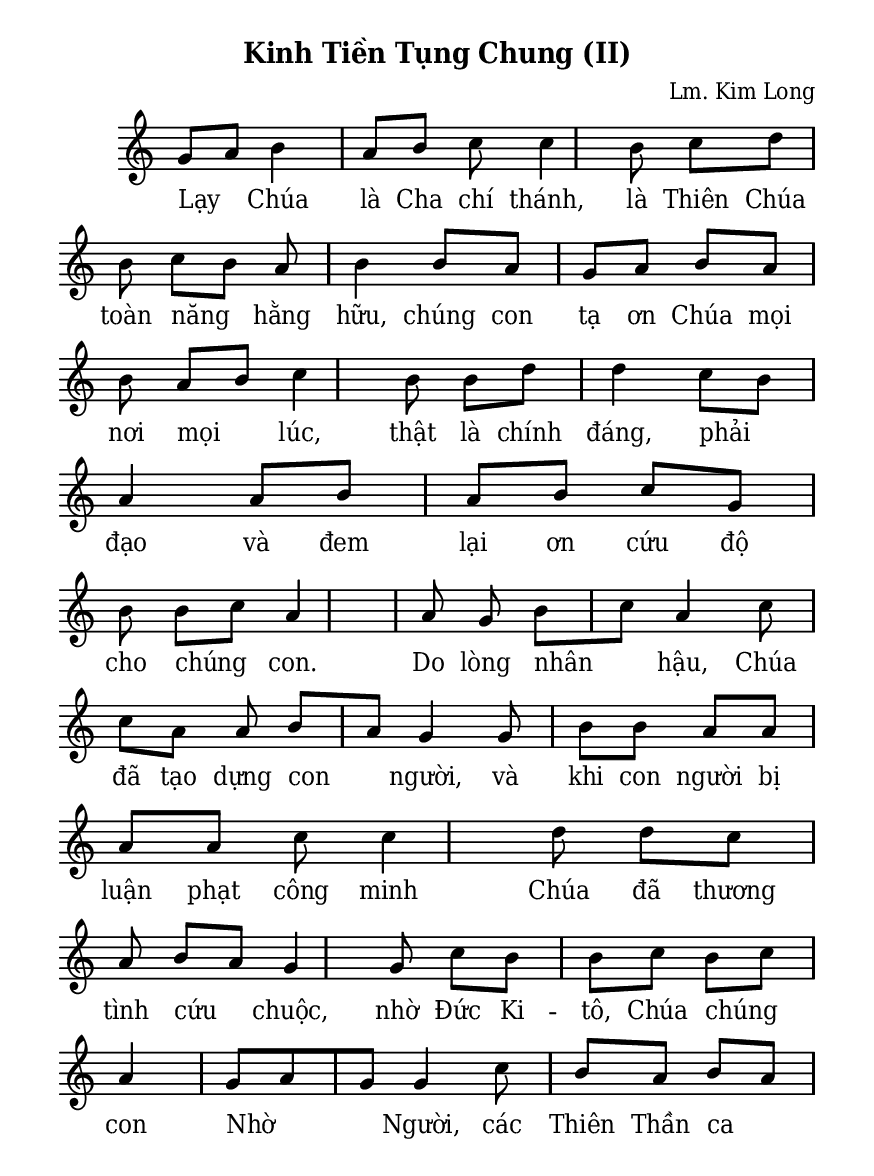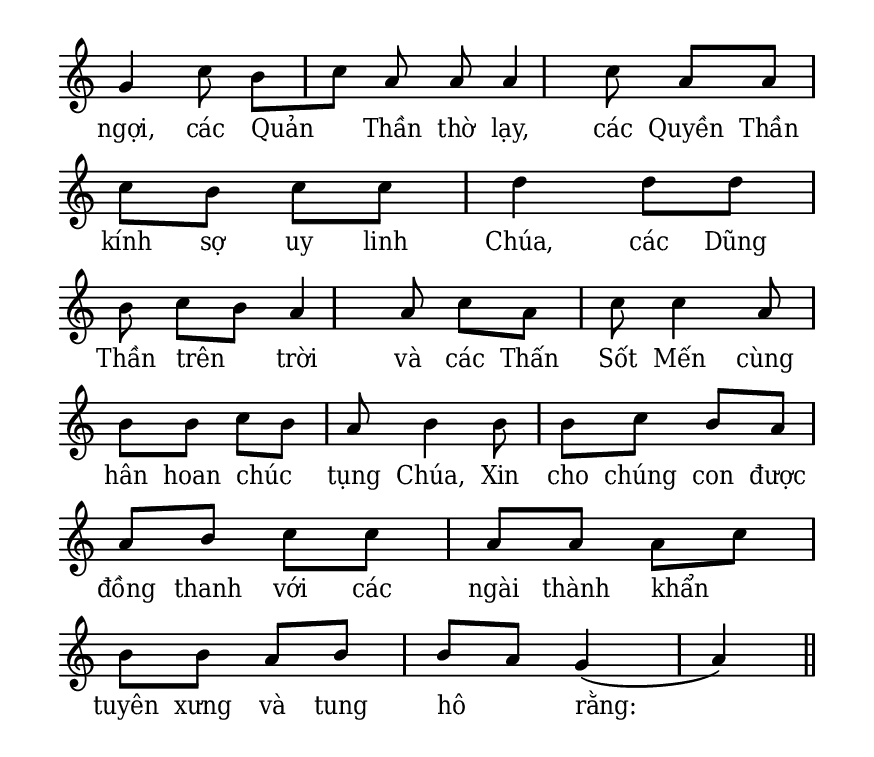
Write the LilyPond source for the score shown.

% Cài đặt chung\
\version "2.22.1"
\include "english.ly"
\include "gregorian.ly"

\header {
  subtitle = \markup { \huge \bold "Kinh Tiền Tụng Chung (II)" }
  composer = "Lm. Kim Long"
  %arranger = " "
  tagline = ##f
}

% Nhạc phiên khúc
nhacPhienKhucSop = \relative c'' {
  g8 \hide ([a]) b4 a8 b c c4 b8 c d b c \hide ([b]) a b4
  b8 a g a b a b a \hide ([b]) c4 b8 b d d4 c8 \hide ([b])
  a4 a8 b a b c g b b \hide ([c]) a4 \bar "|" a8 g b \hide ([c]) a4
  c8 c a a b \hide ([a]) g4 g8 b b a a a a c
  c4 d8 d c a b \hide ([a]) g4 g8 c b b c b \hide ([c]) a4 \bar "|"
  g8 \hide ([a g]) g4 c8 b a b \hide ([a]) g4 c8 b \hide ([c]) a a a4 c8 a
  a c b c c d4 d8 d b c \hide ([b]) a4 a8 c
  a c c4 a8 b b c \hide ([b]) a b4 b8 b c b a
  a b c c a a a \hide ([c]) b b a b b \hide ([a]) g4 (a) \bar "||"
}

% Lời phiên khúc
loiPhienKhucSop = \lyrics {
  Lạy Chúa là Cha chí thánh, là Thiên Chúa toàn năng hằng hữu,
  chúng con tạ ơn Chúa mọi nơi mọi lúc, thật là chính đáng,
  phải đạo và đem lại ơn cứu độ cho chúng con.
  Do lòng nhân hậu, Chúa đã tạo dựng con người,
  và khi con người bị luận phạt công minh
  Chúa đã thương tình cứu chuộc, nhờ Đức Ki -- tô, Chúa chúng con
  Nhờ Người, các Thiên Thần ca ngợi, các Quản Thần thờ lạy,
  các Quyền Thần kính sợ uy linh Chúa, các Dũng Thần trên trời
  và các Thấn Sốt Mến cùng hân hoan chúc tụng Chúa,
  Xin cho chúng con được đồng thanh với các ngài thành khẩn tuyên xưng
  và tung hô rằng:
}

% Dàn trang
\paper {
  #(set-paper-size "a5")
  top-margin = 10\mm
  bottom-margin = 10\mm
  left-margin = 10\mm
  right-margin = 10\mm
  #(define fonts
	 (make-pango-font-tree "Deja Vu Serif Condensed"
	 		       "Deja Vu Serif Condensed"
			       "Deja Vu Serif Condensed"
			       (/ 20 20)))
  print-page-number = ##f
  %page-count = 2
}

TongNhip = {
  \key c \major \time 2/4
  \set Timing.beamExceptions = #'()
  \set Timing.baseMoment = #(ly:make-moment 1/4)
}

\score {
  \new ChoirStaff <<
    \new Staff \with {
      \remove "Time_signature_engraver"
    }
    <<
      \new Voice = "beSop" {
        \clef treble \TongNhip \nhacPhienKhucSop
      }
      \new Lyrics \lyricsto beSop \loiPhienKhucSop
    >>
  >>
  \layout {
    \override Staff.TimeSignature.transparent = ##t
    \override Lyrics.LyricSpace.minimum-distance = #1.5
    \override Score.BarNumber.break-visibility = ##(#f #f #f)
    \override Score.SpacingSpanner.uniform-stretching = ##t
    \override Score.SpacingSpanner.packed-spacing = ##f
    \set Score.defaultBarType = ""
    \set Score.barAlways = ##t
    ragged-last = ##f
    indent = 10
  } 
}
